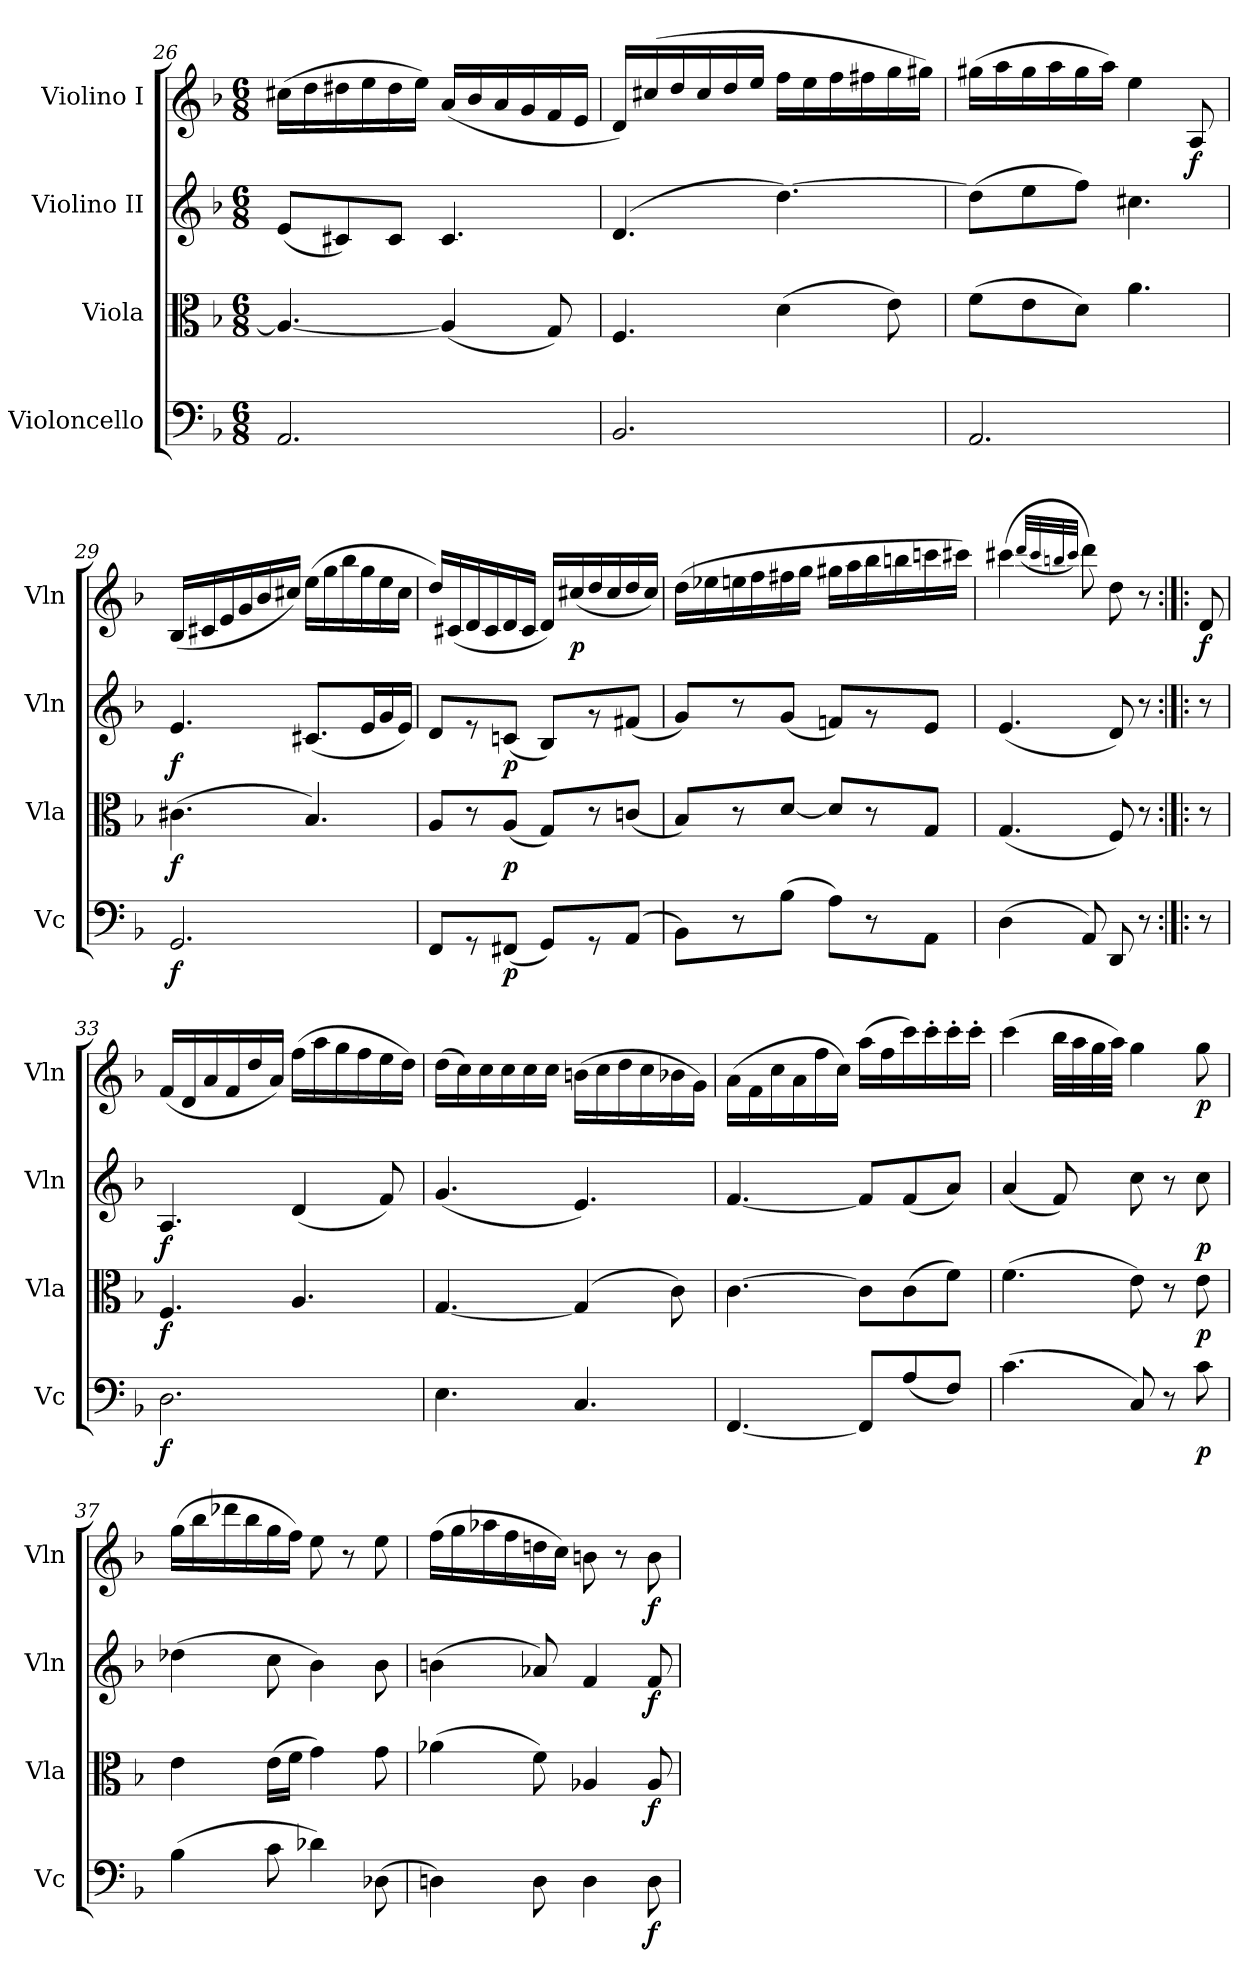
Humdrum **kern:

**kern	**dynam	**kern	**dynam	**kern	**dynam	**kern	**dynam
*part4	*part4	*part3	*part3	*part2	*part2	*part1	*part1
*staff4	*staff4	*staff3	*staff3	*staff2	*staff2	*staff1	*staff1
*I"Violoncello	*	*I"Viola	*	*I"Violino II	*	*I"Violino I	*
*I'Vc	*	*I'Vla	*	*I'Vln	*	*I'Vln	*
*clefF4	*	*clefC3	*	*clefG2	*	*clefG2	*
*k[b-]	*	*k[b-]	*	*k[b-]	*	*k[b-]	*
*d:	*	*d:	*	*d:	*	*d:	*
*M6/8	*	*M6/8	*	*M6/8	*	*M6/8	*
=26	=26	=26	=26	=26	=26	=26	=26
2.AA	.	4.A_	.	(8eL	.	(16cc#XLL	.
.	.	.	.	.	.	16dd	.
.	.	.	.	8c#X)	.	16dd#X	.
.	.	.	.	.	.	16ee	.
.	.	.	.	8c#J	.	16dd#	.
.	.	.	.	.	.	16eeJJ)	.
.	.	(4A]	.	4.c#	.	(<16aLL	.
.	.	.	.	.	.	16b-	.
.	.	.	.	.	.	16a	.
.	.	.	.	.	.	16g	.
.	.	8G)	.	.	.	16f	.
.	.	.	.	.	.	16eJJ	.
=27	=27	=27	=27	=27	=27	=27	=27
2.BB-	.	4.F	.	(4.d	.	16d/LL)	.
.	.	.	.	.	.	(16cc#X/	.
.	.	.	.	.	.	16dd/	.
.	.	.	.	.	.	16cc#/	.
.	.	.	.	.	.	16dd/	.
.	.	.	.	.	.	16ee/JJ	.
.	.	(4d	.	[4.dd)	.	16ffLL	.
.	.	.	.	.	.	16ee	.
.	.	.	.	.	.	16ff	.
.	.	.	.	.	.	16ff#X	.
.	.	8e)	.	.	.	16gg	.
.	.	.	.	.	.	16gg#XJJ)	.
=28	=28	=28	=28	=28	=28	=28	=28
2.AA	.	(8fL	.	(8ddL]	.	(16gg#XLL	.
.	.	.	.	.	.	16aa	.
.	.	8e	.	8ee	.	16gg#	.
.	.	.	.	.	.	16aa	.
.	.	8dJ)	.	8ffJ)	.	16gg#	.
.	.	.	.	.	.	16aaJJ)	.
.	.	4.a	.	4.cc#X	.	4ee	.
.	.	.	.	.	.	8A	f
!!LO:LB:g=z
=29	=29	=29	=29	=29	=29	=29	=29
2.GG	f	(4.c#X	f	4.e	f	(16B-LL	.
.	.	.	.	.	.	16c#X	.
.	.	.	.	.	.	16e	.
.	.	.	.	.	.	16g	.
.	.	.	.	.	.	16b-	.
.	.	.	.	.	.	16cc#XJJ)	.
.	.	4.B-)	.	(8.c#XL	.	(16eeLL	.
.	.	.	.	.	.	16gg	.
.	.	.	.	.	.	16bb-	.
.	.	.	.	16eL	.	16gg	.
.	.	.	.	16g	.	16ee	.
.	.	.	.	16eJJ)	.	16cc#JJ	.
=30	=30	=30	=30	=30	=30	=30	=30
8FF/L	.	8A/L	.	8d/L	.	16ddLL)	.
.	.	.	.	.	.	(<16c#X	.
8rGG	.	8r	.	8re	.	16d	.
.	.	.	.	.	.	16c#	.
(8FF#X/J	p	(8A/J	p	(8cn/J	p	16d	.
.	.	.	.	.	.	16c#JJ	.
8GG/L)	.	8G/L)	.	8B-/L)	.	16d/LL)	.
.	.	.	.	.	.	(<16cc#X/	p
8rGG	.	8r	.	8rg	.	16dd/	.
.	.	.	.	.	.	16cc#/	.
(>8AA/J	.	(8cn/J	.	(8f#X/J	.	16dd/	.
.	.	.	.	.	.	16cc#/JJ)	.
=31	=31	=31	=31	=31	=31	=31	=31
8BB-\L)	.	8B-/L)	.	8g/L)	.	(16ddLL	.
.	.	.	.	.	.	16ee-X	.
8r	.	8r	.	8r	.	16een	.
.	.	.	.	.	.	16ff	.
(>8B-\J	.	[8d/J	.	(8g/J	.	16ff#X	.
.	.	.	.	.	.	16ggJJ	.
8A\L)	.	8d/L]	.	8fn/L)	.	16gg#XLL	.
.	.	.	.	.	.	16aa	.
8r	.	8r	.	8rg	.	16bb-	.
.	.	.	.	.	.	16bbn	.
8AA\J	.	8G/J	.	8e/J	.	16cccn	.
.	.	.	.	.	.	16ccc#XJJ)	.
=32a	=32a	=32a	=32a	=32a	=32a	=32a	=32a
(4D	.	(4.G	.	(4.e	.	(>4ccc#X	.
.	.	.	.	.	.	(<32qddd/LLL	.
.	.	.	.	.	.	32qccc#/	.
.	.	.	.	.	.	32qbbn/	.
.	.	.	.	.	.	32qccc#/JJJ)	.
8AA)	.	.	.	.	.	8ddd)	.
8DD	.	8F)	.	8d)	.	8dd	.
8r	.	8r	.	8r	.	8r	.
=32b:|!|:	=32b:|!|:	=32b:|!|:	=32b:|!|:	=32b:|!|:	=32b:|!|:	=32b:|!|:	=32b:|!|:
8r	.	8r	.	8r	.	8d	f
=33	=33	=33	=33	=33	=33	=33	=33
2.D	f	4.F	f	4.A	f	(16fLL	.
.	.	.	.	.	.	16d	.
.	.	.	.	.	.	16a	.
.	.	.	.	.	.	16f	.
.	.	.	.	.	.	16dd	.
.	.	.	.	.	.	16aJJ)	.
.	.	4.A	.	(4d	.	(16ffLL	.
.	.	.	.	.	.	16aa	.
.	.	.	.	.	.	16gg	.
.	.	.	.	.	.	16ff	.
.	.	.	.	8f)	.	16ee	.
.	.	.	.	.	.	16ddJJ)	.
=34	=34	=34	=34	=34	=34	=34	=34
4.E	.	[4.G	.	(4.g	.	(16ddLL	.
.	.	.	.	.	.	16cc)	.
.	.	.	.	.	.	16cc	.
.	.	.	.	.	.	16cc	.
.	.	.	.	.	.	16cc	.
.	.	.	.	.	.	16ccJJ	.
4.C	.	(4G]	.	4.e)	.	(16bnLL	.
.	.	.	.	.	.	16cc	.
.	.	.	.	.	.	16dd	.
.	.	.	.	.	.	16cc	.
.	.	8c)	.	.	.	16b-X	.
.	.	.	.	.	.	16gJJ)	.
=35	=35	=35	=35	=35	=35	=35	=35
[4.FF	.	[4.c	.	[4.f	.	(16aLL	.
.	.	.	.	.	.	16f	.
.	.	.	.	.	.	16cc	.
.	.	.	.	.	.	16a	.
.	.	.	.	.	.	16ff	.
.	.	.	.	.	.	16ccJJ)	.
8FF/L]	.	8cL]	.	8fL]	.	(16aaLL	.
.	.	.	.	.	.	16ff	.
(<8A/	.	(8c	.	(8f	.	16ccc)	.
.	.	.	.	.	.	16ccc'	.
8F/J)	.	8fJ)	.	8aJ)	.	16ccc'	.
.	.	.	.	.	.	16ccc'JJ	.
=36	=36	=36	=36	=36	=36	=36	=36
(4.c	.	(4.f	.	(4a	.	(4ccc	.
.	.	.	.	8f)	.	32bb-LLL	.
.	.	.	.	.	.	32aa	.
.	.	.	.	.	.	32gg	.
.	.	.	.	.	.	32aaJJJ)	.
8C)	.	8e)	.	8cc	.	4gg	.
8r	.	8r	.	8r	.	.	.
8c	p	8e	p	8cc	p	8gg	p
!!LO:LB:g=z
=37	=37	=37	=37	=37	=37	=37	=37
(4B-	.	4e	.	(4dd-X	.	(16ggLL	.
.	.	.	.	.	.	16bb-	.
.	.	.	.	.	.	16ddd-X	.
.	.	.	.	.	.	16bb-	.
8c	.	(16eLL	.	8cc	.	16gg	.
.	.	16fJJ	.	.	.	16ffJJ)	.
4d-X)	.	4g)	.	4b-)	.	8ee	.
.	.	.	.	.	.	8r	.
(8D-X	.	8g	.	8b-	.	8ee	.
=38	=38	=38	=38	=38	=38	=38	=38
4Dn)	.	(4a-X	.	(4bn	.	(16ffLL	.
.	.	.	.	.	.	16gg	.
.	.	.	.	.	.	16aa-X	.
.	.	.	.	.	.	16ff	.
8D	.	8f)	.	8a-X)	.	16ddn	.
.	.	.	.	.	.	16ccJJ)	.
4D	.	4A-X	.	4f	.	8bn	.
.	.	.	.	.	.	8r	.
8D	f	8A-	f	8f	f	8b	f
=	=	=	=	=	=	=	=
*-	*-	*-	*-	*-	*-	*-	*-
